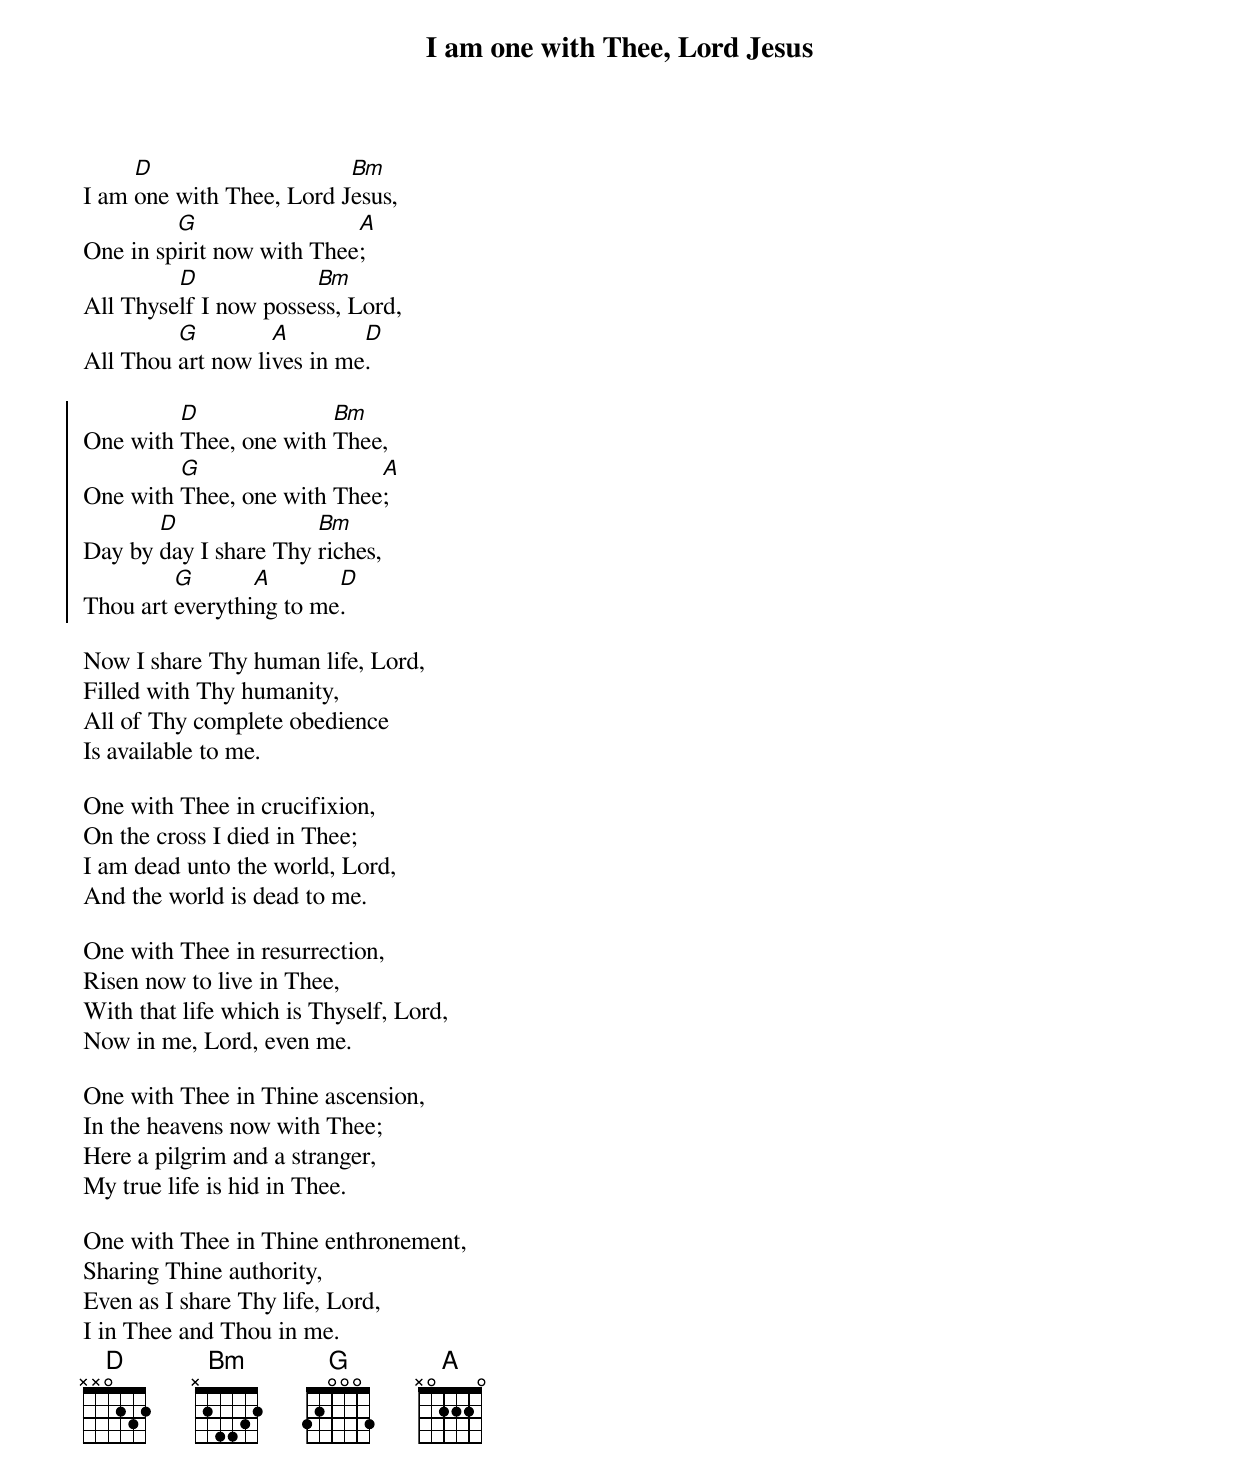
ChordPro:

{title: I am one with Thee, Lord Jesus}

I am [D]one with Thee, Lord J[Bm]esus,
One in sp[G]irit now with Thee[A];
All Thyse[D]lf I now posse[Bm]ss, Lord,
All Thou [G]art now li[A]ves in me[D].

{start_of_chorus}
One with [D]Thee, one with [Bm]Thee,
One with [G]Thee, one with Thee[A];
Day by [D]day I share Thy [Bm]riches,
Thou art [G]everythi[A]ng to me[D].
{end_of_chorus}

Now I share Thy human life, Lord,
Filled with Thy humanity,
All of Thy complete obedience
Is available to me.

One with Thee in crucifixion,
On the cross I died in Thee;
I am dead unto the world, Lord,
And the world is dead to me.

One with Thee in resurrection,
Risen now to live in Thee,
With that life which is Thyself, Lord,
Now in me, Lord, even me.

One with Thee in Thine ascension,
In the heavens now with Thee;
Here a pilgrim and a stranger,
My true life is hid in Thee.

One with Thee in Thine enthronement,
Sharing Thine authority,
Even as I share Thy life, Lord,
I in Thee and Thou in me.
